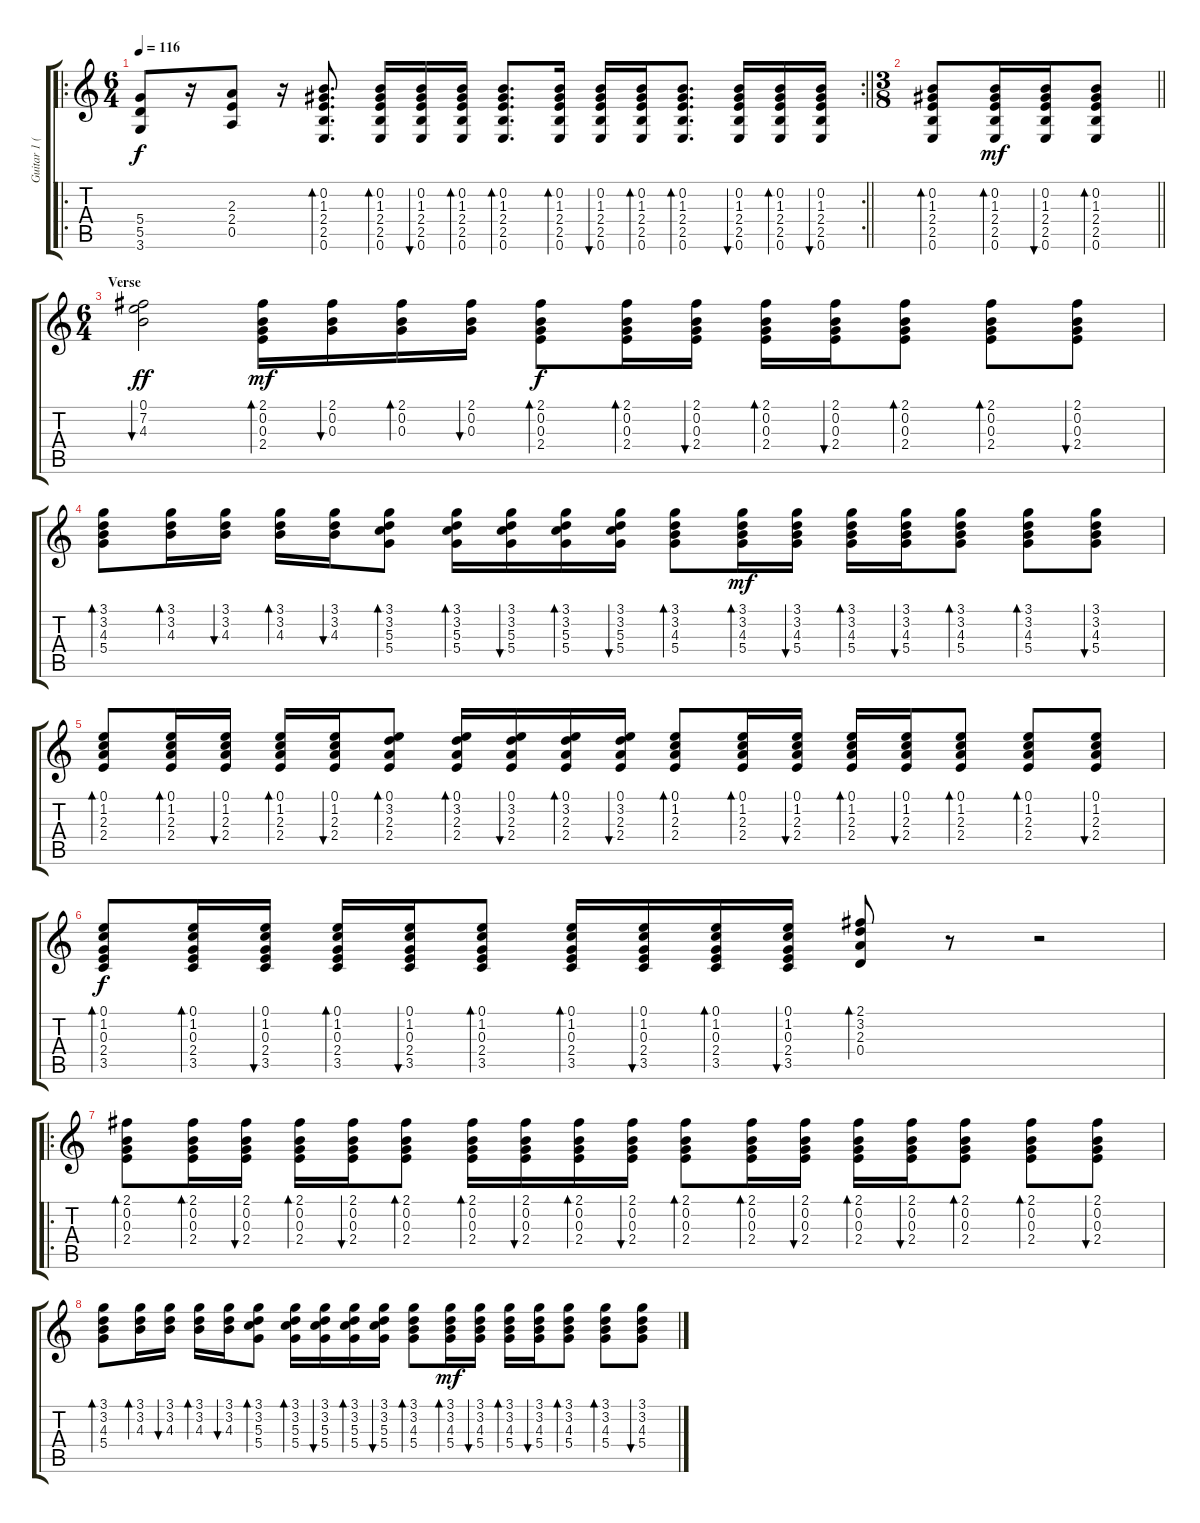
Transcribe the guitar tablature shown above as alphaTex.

\track ("Guitar 1 (clean)" "Guitar 1 (") {instrument acousticguitarsteel}
\staff {score tabs}
\tuning (E4 B3 G3 D3 A2 E2) {hide}
\ro
\rc 2
\ts (6 4)
\tempo 116
\clef g2
\barLineRight lightlight
\ks c
(5.4 5.5 3.6).8{dy f} r.16 (2.3 2.4 0.5).8 r.16 (0.2 1.3 2.4 2.5 0.6).8{d bd 60} (0.2 1.3 2.4 2.5 0.6).16{bd 60} (0.2 1.3 2.4 2.5 0.6).16{bu 60} (0.2 1.3 2.4 2.5 0.6).16{bd 60} (0.2 1.3 2.4 2.5 0.6).8{d bd 60} (0.2 1.3 2.4 2.5 0.6).16{bd 60} (0.2 1.3 2.4 2.5 0.6).16{bu 60} (0.2 1.3 2.4 2.5 0.6).16{bd 60} (0.2 1.3 2.4 2.5 0.6).8{d bd 60} (0.2 1.3 2.4 2.5 0.6).16{bu 60} (0.2 1.3 2.4 2.5 0.6).16{bd 60} (0.2 1.3 2.4 2.5 0.6).16{bu 60} |
\ts (3 8)
\barLineRight lightlight
(0.2 1.3 2.4 2.5 0.6).8{bd 60} (0.2 1.3 2.4 2.5 0.6).16{bd 60 dy mf} (0.2 1.3 2.4 2.5 0.6).16{bu 60} (0.2 1.3 2.4 2.5 0.6).8{bd 60} |
\ts (6 4)
\section ("" "Verse ")
(0.1 7.2 4.3).2{bu 480 dy ff} (2.1 0.2 0.3 2.4).16{bd 60 dy mf} (2.1 0.2 0.3).16{bu 60} (2.1 0.2 0.3).16{bd 60} (2.1 0.2 0.3).16{bu 60} (2.1 0.2 0.3 2.4).8{bd 60 dy f} (2.1 0.2 0.3 2.4).16{bd 60} (2.1 0.2 0.3 2.4).16{bu 60} (2.1 0.2 0.3 2.4).16{bd 60} (2.1 0.2 0.3 2.4).16{bu 60} (2.1 0.2 0.3 2.4).8{bd 60} (2.1 0.2 0.3 2.4).8{bd 60} (2.1 0.2 0.3 2.4).8{bu 60} |
(3.1 3.2 4.3 5.4).8{bd 60} (3.1 3.2 4.3).16{bd 60} (3.1 3.2 4.3).16{bu 60} (3.1 3.2 4.3).16{bd 60} (3.1 3.2 4.3).16{bu 60} (3.1 3.2 5.3 5.4).8{bd 60} (3.1 3.2 5.3 5.4).16{bd 60} (3.1 3.2 5.3 5.4).16{bu 60} (3.1 3.2 5.3 5.4).16{bd 60} (3.1 3.2 5.3 5.4).16{bu 60} (3.1 3.2 4.3 5.4).8{bd 60} (3.1 3.2 4.3 5.4).16{bd 60 dy mf} (3.1 3.2 4.3 5.4).16{bu 60} (3.1 3.2 4.3 5.4).16{bd 60} (3.1 3.2 4.3 5.4).16{bu 60} (3.1 3.2 4.3 5.4).8{bd 60} (3.1 3.2 4.3 5.4).8{bd 60} (3.1 3.2 4.3 5.4).8{bu 60} |
(0.1 1.2 2.3 2.4).8{bd 60} (0.1 1.2 2.3 2.4).16{bd 60} (0.1 1.2 2.3 2.4).16{bu 60} (0.1 1.2 2.3 2.4).16{bd 60} (0.1 1.2 2.3 2.4).16{bu 60} (0.1 3.2 2.3 2.4).8{bd 60} (0.1 3.2 2.3 2.4).16{bd 60} (0.1 3.2 2.3 2.4).16{bu 60} (0.1 3.2 2.3 2.4).16{bd 60} (0.1 3.2 2.3 2.4).16{bu 60} (0.1 1.2 2.3 2.4).8{bd 60} (0.1 1.2 2.3 2.4).16{bd 60} (0.1 1.2 2.3 2.4).16{bu 60} (0.1 1.2 2.3 2.4).16{bd 60} (0.1 1.2 2.3 2.4).16{bu 60} (0.1 1.2 2.3 2.4).8{bd 60} (0.1 1.2 2.3 2.4).8{bd 60} (0.1 1.2 2.3 2.4).8{bu 60} |
(0.1 1.2 0.3 2.4 3.5).8{bd 60 dy f} (0.1 1.2 0.3 2.4 3.5).16{bd 60} (0.1 1.2 0.3 2.4 3.5).16{bu 60} (0.1 1.2 0.3 2.4 3.5).16{bd 60} (0.1 1.2 0.3 2.4 3.5).16{bu 60} (0.1 1.2 0.3 2.4 3.5).8{bd 60} (0.1 1.2 0.3 2.4 3.5).16{bd 60} (0.1 1.2 0.3 2.4 3.5).16{bu 60} (0.1 1.2 0.3 2.4 3.5).16{bd 60} (0.1 1.2 0.3 2.4 3.5).16{bu 60} (2.1 3.2 2.3 0.4).8{bd 60} r.8 r.2 |
\ro
(2.1 0.2 0.3 2.4).8{bd 60} (2.1 0.2 0.3 2.4).16{bd 60} (2.1 0.2 0.3 2.4).16{bu 60} (2.1 0.2 0.3 2.4).16{bd 60} (2.1 0.2 0.3 2.4).16{bu 60} (2.1 0.2 0.3 2.4).8{bd 60} (2.1 0.2 0.3 2.4).16{bd 60} (2.1 0.2 0.3 2.4).16{bu 60} (2.1 0.2 0.3 2.4).16{bd 60} (2.1 0.2 0.3 2.4).16{bu 60} (2.1 0.2 0.3 2.4).8{bd 60} (2.1 0.2 0.3 2.4).16{bd 60} (2.1 0.2 0.3 2.4).16{bu 60} (2.1 0.2 0.3 2.4).16{bd 60} (2.1 0.2 0.3 2.4).16{bu 60} (2.1 0.2 0.3 2.4).8{bd 60} (2.1 0.2 0.3 2.4).8{bd 60} (2.1 0.2 0.3 2.4).8{bu 60} |
(3.1 3.2 4.3 5.4).8{bd 60} (3.1 3.2 4.3).16{bd 60} (3.1 3.2 4.3).16{bu 60} (3.1 3.2 4.3).16{bd 60} (3.1 3.2 4.3).16{bu 60} (3.1 3.2 5.3 5.4).8{bd 60} (3.1 3.2 5.3 5.4).16{bd 60} (3.1 3.2 5.3 5.4).16{bu 60} (3.1 3.2 5.3 5.4).16{bd 60} (3.1 3.2 5.3 5.4).16{bu 60} (3.1 3.2 4.3 5.4).8{bd 60} (3.1 3.2 4.3 5.4).16{bd 60 dy mf} (3.1 3.2 4.3 5.4).16{bu 60} (3.1 3.2 4.3 5.4).16{bd 60} (3.1 3.2 4.3 5.4).16{bu 60} (3.1 3.2 4.3 5.4).8{bd 60} (3.1 3.2 4.3 5.4).8{bd 60} (3.1 3.2 4.3 5.4).8{bu 60}
